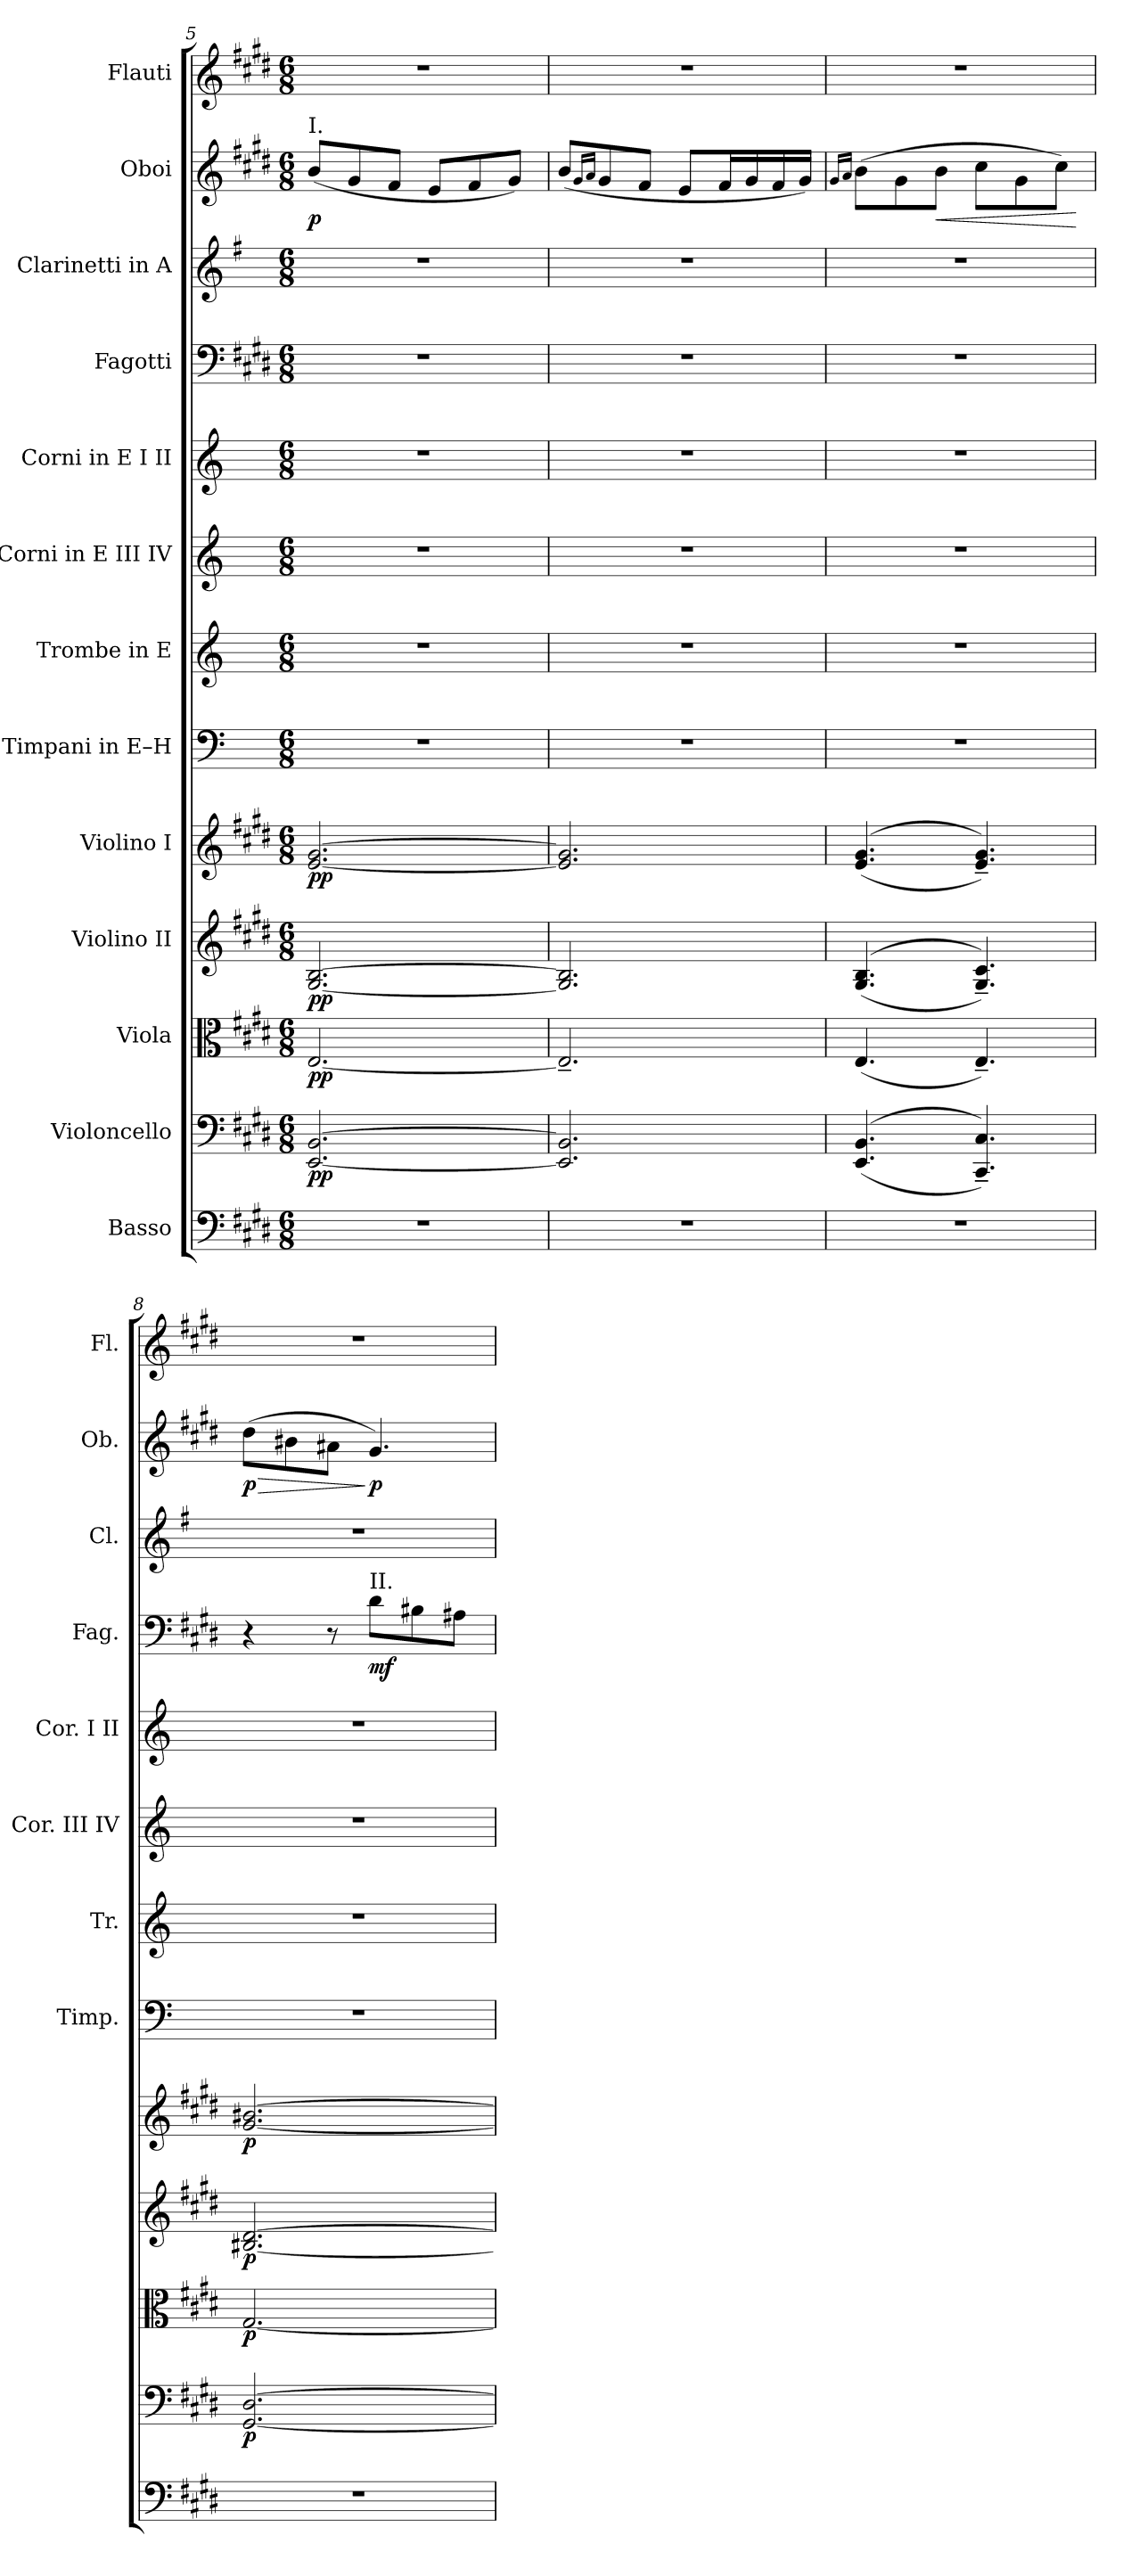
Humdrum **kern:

**kern	**kern	**dynam	**kern	**dynam	**kern	**dynam	**kern	**dynam	**kern	**kern	**kern	**kern	**kern	**dynam	**kern	**kern	**dynam	**kern
*part13	*part12	*part12	*part11	*part11	*part10	*part10	*part9	*part9	*part8	*part7	*part6	*part5	*part4	*part4	*part3	*part2	*part2	*part1
*staff13	*staff12	*staff12	*staff11	*staff11	*staff10	*staff10	*staff9	*staff9	*staff8	*staff7	*staff6	*staff5	*staff4	*staff4	*staff3	*staff2	*staff2	*staff1
*I"Basso	*I"Violoncello	*	*I"Viola	*	*I"Violino II	*	*I"Violino I	*	*I"Timpani in E–H	*I"Trombe in E	*I"Corni in E III IV	*I"Corni in E I II	*I"Fagotti	*	*I"Clarinetti in A	*I"Oboi	*	*I"Flauti
*	*	*	*	*	*	*	*	*	*I'Timp.	*I'Tr.	*I'Cor. III IV	*I'Cor. I II	*I'Fag.	*	*I'Cl.	*I'Ob.	*	*I'Fl.
*clefF4	*clefF4	*	*clefC3	*	*clefG2	*	*clefG2	*	*clefF4	*clefG2	*clefG2	*clefG2	*clefF4	*	*clefG2	*clefG2	*	*clefG2
*ITrd7c12	*	*	*	*	*	*	*	*	*	*ITrd1c2	*ITrd4c7	*ITrd4c7	*	*	*ITrd1c2	*	*	*
*k[f#c#g#d#]	*k[f#c#g#d#]	*	*k[f#c#g#d#]	*	*k[f#c#g#d#]	*	*k[f#c#g#d#]	*	*k[]	*k[b-e-]	*k[b-]	*k[b-]	*k[f#c#g#d#]	*	*k[b-]	*k[f#c#g#d#]	*	*k[f#c#g#d#]
*M6/8	*M6/8	*	*M6/8	*	*M6/8	*	*M6/8	*	*M6/8	*M6/8	*M6/8	*M6/8	*M6/8	*	*M6/8	*M6/8	*	*M6/8
=5	=5	=5	=5	=5	=5	=5	=5	=5	=5	=5	=5	=5	=5	=5	=5	=5	=5	=5
!	!	!	!	!	!	!	!	!	!	!	!	!	!	!	!	!LO:TX:a:t=I.	!	!
!	!	!LO:DY:b	!	!LO:DY:b	!	!LO:DY:b	!	!LO:DY:b	!	!	!	!	!	!	!	!	!LO:DY:b	!
2.r	[2.EE/ [2.BB/	pp	[2.E/	pp	[2.G#/ [2.B/	pp	[2.e/ [2.g#/	pp	2.r	2.r	2.r	2.r	2.r	.	2.r	(<8b/L	p	2.r
.	.	.	.	.	.	.	.	.	.	.	.	.	.	.	.	8g#/	.	.
.	.	.	.	.	.	.	.	.	.	.	.	.	.	.	.	8f#/J	.	.
.	.	.	.	.	.	.	.	.	.	.	.	.	.	.	.	8e/L	.	.
.	.	.	.	.	.	.	.	.	.	.	.	.	.	.	.	8f#/	.	.
.	.	.	.	.	.	.	.	.	.	.	.	.	.	.	.	8g#/J)	.	.
=6	=6	=6	=6	=6	=6	=6	=6	=6	=6	=6	=6	=6	=6	=6	=6	=6	=6	=6
2.r	2.EE/] 2.BB/]	.	2.E~/]	.	2.G#/] 2.B/]	.	2.e/] 2.g#/]	.	2.r	2.r	2.r	2.r	2.r	.	2.r	(<8b/L	.	2.r
.	.	.	.	.	.	.	.	.	.	.	.	.	.	.	.	16qg#/LL	.	.
.	.	.	.	.	.	.	.	.	.	.	.	.	.	.	.	16qa/JJ	.	.
.	.	.	.	.	.	.	.	.	.	.	.	.	.	.	.	8g#/	.	.
.	.	.	.	.	.	.	.	.	.	.	.	.	.	.	.	8f#/J	.	.
.	.	.	.	.	.	.	.	.	.	.	.	.	.	.	.	8e/L	.	.
.	.	.	.	.	.	.	.	.	.	.	.	.	.	.	.	16f#/L	.	.
.	.	.	.	.	.	.	.	.	.	.	.	.	.	.	.	16g#/	.	.
.	.	.	.	.	.	.	.	.	.	.	.	.	.	.	.	16f#/	.	.
.	.	.	.	.	.	.	.	.	.	.	.	.	.	.	.	16g#/JJ)	.	.
=7	=7	=7	=7	=7	=7	=7	=7	=7	=7	=7	=7	=7	=7	=7	=7	=7	=7	=7
.	.	.	.	.	.	.	.	.	.	.	.	.	.	.	.	16qg#/LL	.	.
.	.	.	.	.	.	.	.	.	.	.	.	.	.	.	.	16qa/JJ	.	.
2.r	(>(<4.EE/ 4.BB/	.	(<4.E/	.	(>(<4.G#/ 4.B/	.	(>(<4.e/ 4.g#/	.	2.r	2.r	2.r	2.r	2.r	.	2.r	(>8b\L	.	2.r
.	.	.	.	.	.	.	.	.	.	.	.	.	.	.	.	8g#\	.	.
!	!	!	!	!	!	!	!	!	!	!	!	!	!	!	!	!	!LO:HP:b	!
.	.	.	.	.	.	.	.	.	.	.	.	.	.	.	.	8b\J	<	.
.	4.CC#/~ 4.C#/~))	.	4.E~/)	.	4.G#/~ 4.c#/~))	.	4.e/~ 4.g#/~))	.	.	.	.	.	.	.	.	8cc#\L	.	.
.	.	.	.	.	.	.	.	.	.	.	.	.	.	.	.	8g#\	.	.
.	.	.	.	.	.	.	.	.	.	.	.	.	.	.	.	8cc#\J)	.	.
.	.	.	.	.	.	.	.	.	.	.	.	.	.	.	.	.	[	.
!!LO:PB:g=z
=8	=8	=8	=8	=8	=8	=8	=8	=8	=8	=8	=8	=8	=8	=8	=8	=8	=8	=8
!	!	!LO:DY:b	!	!LO:DY:b	!	!LO:DY:b	!	!LO:DY:b	!	!	!	!	!	!	!	!	!LO:HP:b	!
!	!	!	!	!	!	!	!	!	!	!	!	!	!	!	!	!	!LO:DY:n=1:b	!
2.r	[2.GG#/ [2.D#/	p	[2.G#/	p	[2.B#X/ [2.d#/	p	[2.g#/ [2.b#X/	p	2.r	2.r	2.r	2.r	4r	.	2.r	(>8dd#\L	> p	2.r
.	.	.	.	.	.	.	.	.	.	.	.	.	.	.	.	8b#X\	.	.
.	.	.	.	.	.	.	.	.	.	.	.	.	8r	.	.	8a#X\J	.	.
!	!	!	!	!	!	!	!	!	!	!	!	!	!LO:TX:a:t=II.	!	!	!	!	!
!	!	!	!	!	!	!	!	!	!	!	!	!	!	!LO:DY:b	!	!	!LO:DY:n=2:b	!
.	.	.	.	.	.	.	.	.	.	.	.	.	8d#\L	mf	.	4.g#/)	] p	.
.	.	.	.	.	.	.	.	.	.	.	.	.	8B#X\	.	.	.	.	.
.	.	.	.	.	.	.	.	.	.	.	.	.	8A#X\J	.	.	.	.	.
=	=	=	=	=	=	=	=	=	=	=	=	=	=	=	=	=	=	=
*-	*-	*-	*-	*-	*-	*-	*-	*-	*-	*-	*-	*-	*-	*-	*-	*-	*-	*-
